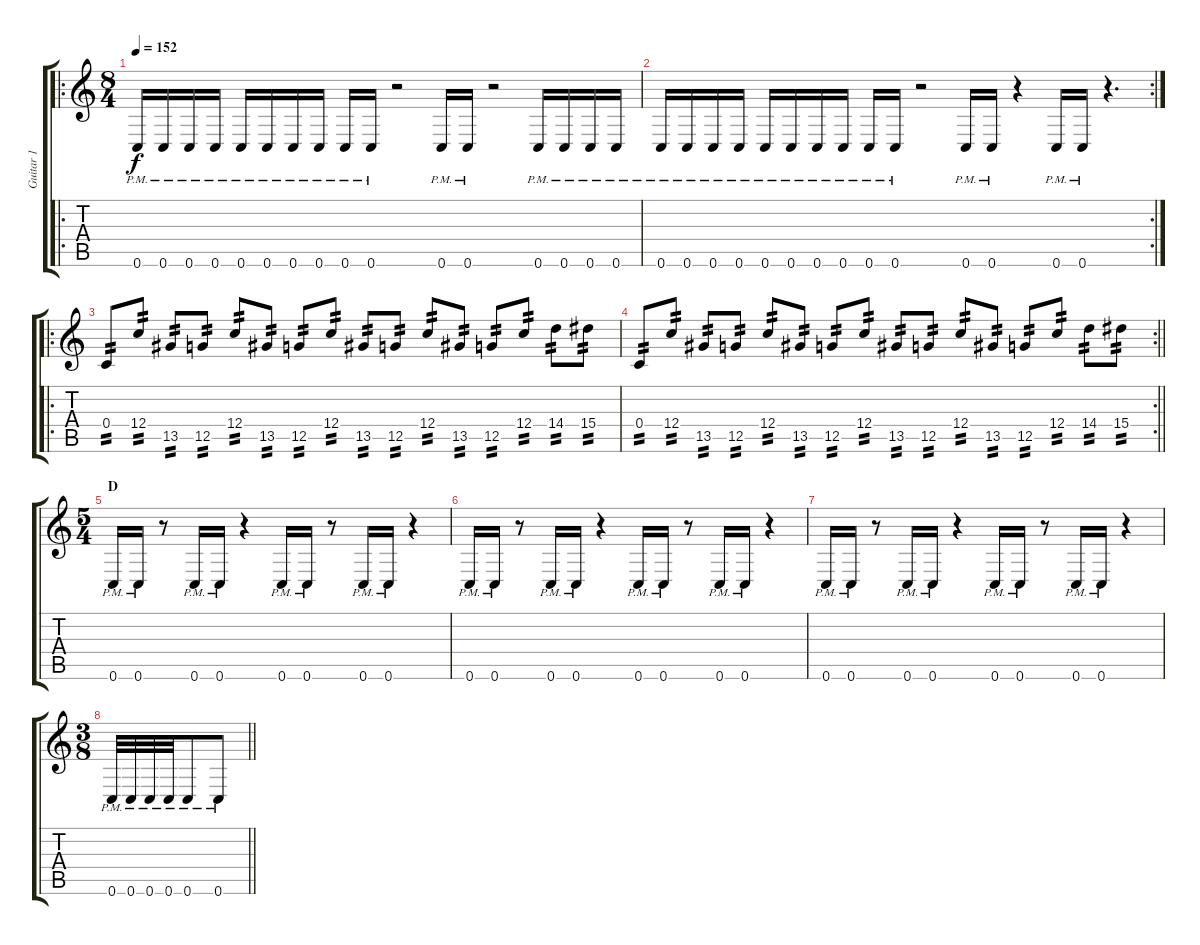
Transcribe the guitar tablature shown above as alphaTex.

\track ("Guitar 1 " "Guitar 1 ") {instrument distortionguitar}
\staff {score tabs}
\tuning (D4 A3 F3 C3 G2 C2) {hide}
\ro
\ts (8 4)
\tempo 152
\clef g2
\ks c
0.6{pm}.16{dy f} 0.6{pm}.16 0.6{pm}.16 0.6{pm}.16 0.6{pm}.16 0.6{pm}.16 0.6{pm}.16 0.6{pm}.16 0.6{pm}.16 0.6{pm}.16 r.2 0.6{pm}.16 0.6{pm}.16 r.2 0.6{pm}.16 0.6{pm}.16 0.6{pm}.16 0.6{pm}.16 |
\rc 2
0.6{pm}.16 0.6{pm}.16 0.6{pm}.16 0.6{pm}.16 0.6{pm}.16 0.6{pm}.16 0.6{pm}.16 0.6{pm}.16 0.6{pm}.16 0.6{pm}.16 r.2 0.6{pm}.16 0.6{pm}.16 r.4 0.6{pm}.16 0.6{pm}.16 r.4{d} |
\ro
0.4.8{tp 2} 12.4.8{tp 2} 13.5.8{tp 2} 12.5.8{tp 2} 12.4.8{tp 2} 13.5.8{tp 2} 12.5.8{tp 2} 12.4.8{tp 2} 13.5.8{tp 2} 12.5.8{tp 2} 12.4.8{tp 2} 13.5.8{tp 2} 12.5.8{tp 2} 12.4.8{tp 2} 14.4.8{tp 2} 15.4.8{tp 2} |
\rc 2
\barLineRight lightlight
0.4.8{tp 2} 12.4.8{tp 2} 13.5.8{tp 2} 12.5.8{tp 2} 12.4.8{tp 2} 13.5.8{tp 2} 12.5.8{tp 2} 12.4.8{tp 2} 13.5.8{tp 2} 12.5.8{tp 2} 12.4.8{tp 2} 13.5.8{tp 2} 12.5.8{tp 2} 12.4.8{tp 2} 14.4.8{tp 2} 15.4.8{tp 2} |
\ts (5 4)
\section ("" "D")
0.6{pm}.16 0.6{pm}.16 r.8 0.6{pm}.16 0.6{pm}.16 r.4 0.6{pm}.16 0.6{pm}.16 r.8 0.6{pm}.16 0.6{pm}.16 r.4 |
0.6{pm}.16 0.6{pm}.16 r.8 0.6{pm}.16 0.6{pm}.16 r.4 0.6{pm}.16 0.6{pm}.16 r.8 0.6{pm}.16 0.6{pm}.16 r.4 |
0.6{pm}.16 0.6{pm}.16 r.8 0.6{pm}.16 0.6{pm}.16 r.4 0.6{pm}.16 0.6{pm}.16 r.8 0.6{pm}.16 0.6{pm}.16 r.4 |
\ts (3 8)
\barLineRight lightlight
0.6{pm}.32 0.6{pm}.32 0.6{pm}.32 0.6{pm}.32 0.6{pm}.8 0.6{pm}.8
